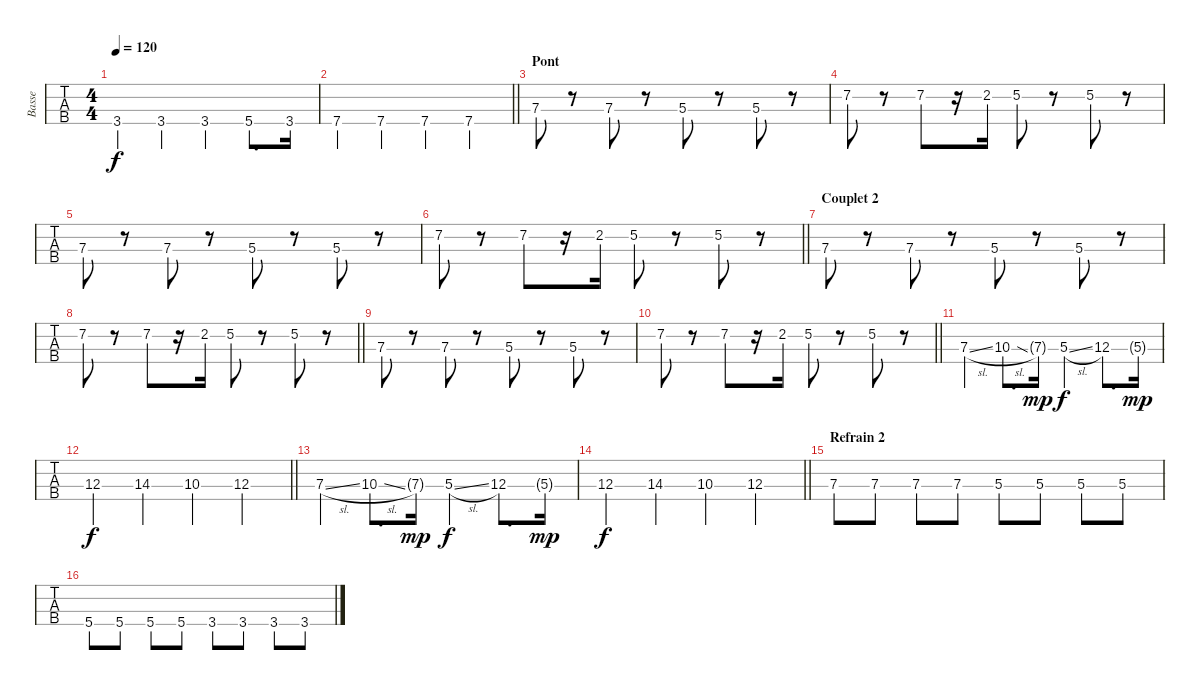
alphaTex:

\track ("Basse" "Basse") {instrument electricbassfinger}
\staff {tabs}
\tuning (G2 D2 A1 E1) {hide}
\ts (4 4)
\tempo 120
\clef f4
\ks c
3.4.4{dy f} 3.4.4 3.4.4 5.4.8{d} 3.4.16 |
\barLineRight lightlight
7.4.4 7.4.4 7.4.4 7.4.4 |
\section ("" "Pont")
7.3.8 r.8 7.3.8 r.8 5.3.8 r.8 5.3.8 r.8 |
7.2.8 r.8 7.2.8 r.16 2.2.16 5.2.8 r.8 5.2.8 r.8 |
7.3.8 r.8 7.3.8 r.8 5.3.8 r.8 5.3.8 r.8 |
\barLineRight lightlight
7.2.8 r.8 7.2.8 r.16 2.2.16 5.2.8 r.8 5.2.8 r.8 |
\section ("" "Couplet 2")
7.3.8 r.8 7.3.8 r.8 5.3.8 r.8 5.3.8 r.8 |
\barLineRight lightlight
7.2.8 r.8 7.2.8 r.16 2.2.16 5.2.8 r.8 5.2.8 r.8 |
7.3.8 r.8 7.3.8 r.8 5.3.8 r.8 5.3.8 r.8 |
\barLineRight lightlight
7.2.8 r.8 7.2.8 r.16 2.2.16 5.2.8 r.8 5.2.8 r.8 |
7.3{sl}.4 10.3{sl}.8{d} 7.3{g}.16{dy mp} 5.3{sl}.4{dy f} 12.3.8{d} 5.3{g}.16{dy mp} |
\barLineRight lightlight
12.3.4{dy f} 14.3.4 10.3.4 12.3.4 |
7.3{sl}.4 10.3{sl}.8{d} 7.3{g}.16{dy mp} 5.3{sl}.4{dy f} 12.3.8{d} 5.3{g}.16{dy mp} |
\barLineRight lightlight
12.3.4{dy f} 14.3.4 10.3.4 12.3.4 |
\section ("" "Refrain 2")
7.3.8 7.3.8 7.3.8 7.3.8 5.3.8 5.3.8 5.3.8 5.3.8 |
5.4.8 5.4.8 5.4.8 5.4.8 3.4.8 3.4.8 3.4.8 3.4.8
